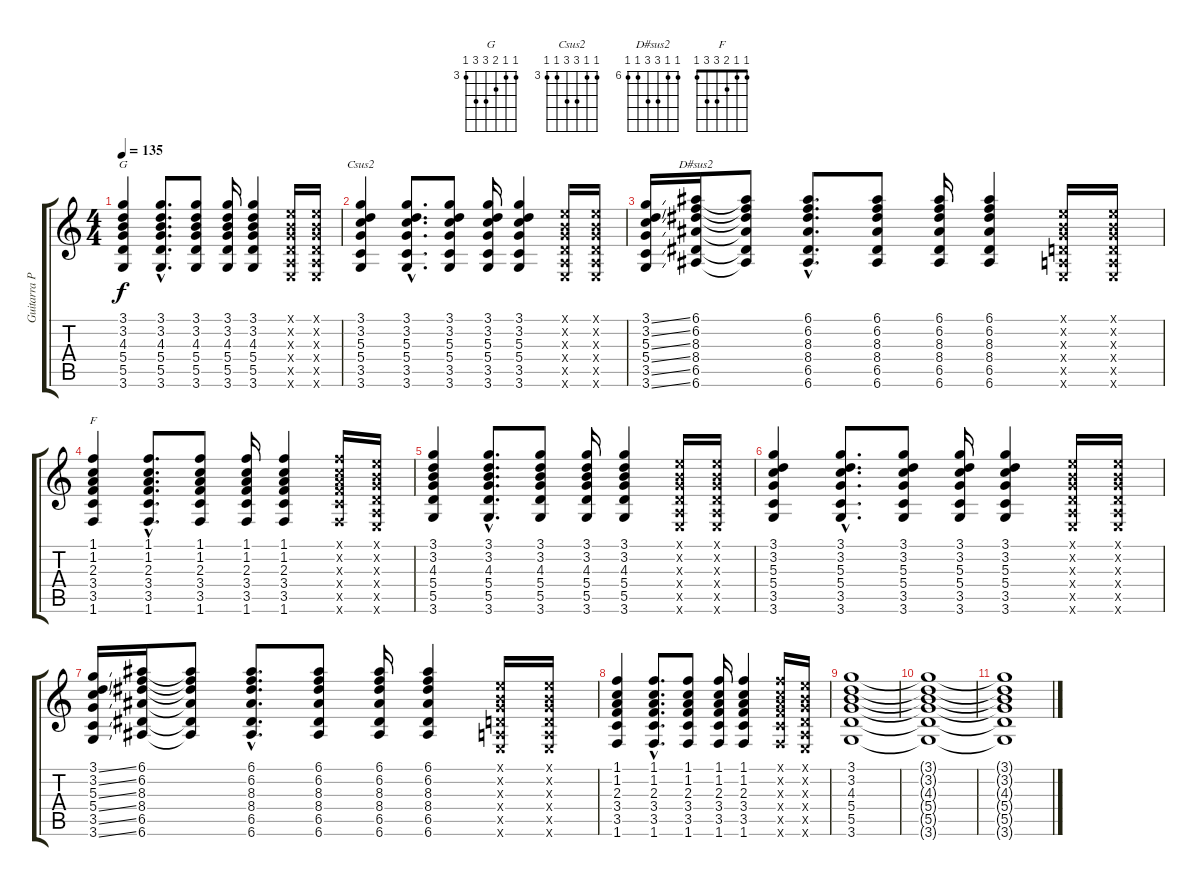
\track ("Guitarra Primera" "Guitarra P") {instrument electricguitarclean}
\staff {score tabs}
\tuning (E4 B3 G3 D3 A2 E2) {hide}
\chord ("G" 3 3 4 5 5 3) {firstfret 3}
\chord ("Csus2" 3 3 5 5 3 3) {firstfret 3}
\chord ("D#sus2" 6 6 8 8 6 6) {firstfret 6}
\chord ("F" 1 1 2 3 3 1)
\ts (4 4)
\tempo 135
\clef g2
\ks c
(3.1 3.2 4.3 5.4 5.5 3.6).4{ch "G" dy f} (3.1{hac} 3.2{hac} 4.3{hac} 5.4{hac} 5.5{hac} 3.6{hac}).8{d} (3.1 3.2 4.3 5.4 5.5 3.6).8 (3.1 3.2 4.3 5.4 5.5 3.6).16 (3.1 3.2 4.3 5.4 5.5 3.6).4 (0.1{x} 0.2{x} 0.3{x} 0.4{x} 0.5{x} 0.6{x}).16 (0.1{x} 0.2{x} 0.3{x} 0.4{x} 0.5{x} 0.6{x}).16 |
(3.1 3.2 5.3 5.4 3.5 3.6).4{ch "Csus2"} (3.1{hac} 3.2{hac} 5.3{hac} 5.4{hac} 3.5{hac} 3.6{hac}).8{d} (3.1 3.2 5.3 5.4 3.5 3.6).8 (3.1 3.2 5.3 5.4 3.5 3.6).16 (3.1 3.2 5.3 5.4 3.5 3.6).4 (0.1{x} 0.2{x} 0.3{x} 0.4{x} 0.5{x} 0.6{x}).16 (0.1{x} 0.2{x} 0.3{x} 0.4{x} 0.5{x} 0.6{x}).16 |
(3.1{ss} 3.2{ss} 5.3{ss} 5.4{ss} 3.5{ss} 3.6{ss}).16 (6.1 6.2 8.3 8.4 6.5 6.6).16{ch "D#sus2"} (6.1{t} 6.2{t} 8.3{t} 8.4{t} 6.5{t} 6.6{t}).8 (6.1{hac} 6.2{hac} 8.3{hac} 8.4{hac} 6.5{hac} 6.6{hac}).8{d} (6.1 6.2 8.3 8.4 6.5 6.6).8 (6.1 6.2 8.3 8.4 6.5 6.6).16 (6.1 6.2 8.3 8.4 6.5 6.6).4 (0.1{x} 0.2{x} 0.3{x} 0.4{x} 0.5{x} 0.6{x}).16 (0.1{x} 0.2{x} 0.3{x} 0.4{x} 0.5{x} 0.6{x}).16 |
(1.1 1.2 2.3 3.4 3.5 1.6).4{ch "F"} (1.1{hac} 1.2{hac} 2.3{hac} 3.4{hac} 3.5{hac} 1.6{hac}).8{d} (1.1 1.2 2.3 3.4 3.5 1.6).8 (1.1 1.2 2.3 3.4 3.5 1.6).16 (1.1 1.2 2.3 3.4 3.5 1.6).4 (1.1{x} 1.2{x} 2.3{x} 3.4{x} 3.5{x} 1.6{x}).16 (0.1{x} 0.2{x} 0.3{x} 0.4{x} 0.5{x} 0.6{x}).16 |
(3.1 3.2 4.3 5.4 5.5 3.6).4 (3.1{hac} 3.2{hac} 4.3{hac} 5.4{hac} 5.5{hac} 3.6{hac}).8{d} (3.1 3.2 4.3 5.4 5.5 3.6).8 (3.1 3.2 4.3 5.4 5.5 3.6).16 (3.1 3.2 4.3 5.4 5.5 3.6).4 (0.1{x} 0.2{x} 0.3{x} 0.4{x} 0.5{x} 0.6{x}).16 (0.1{x} 0.2{x} 0.3{x} 0.4{x} 0.5{x} 0.6{x}).16 |
(3.1 3.2 5.3 5.4 3.5 3.6).4 (3.1{hac} 3.2{hac} 5.3{hac} 5.4{hac} 3.5{hac} 3.6{hac}).8{d} (3.1 3.2 5.3 5.4 3.5 3.6).8 (3.1 3.2 5.3 5.4 3.5 3.6).16 (3.1 3.2 5.3 5.4 3.5 3.6).4 (0.1{x} 0.2{x} 0.3{x} 0.4{x} 0.5{x} 0.6{x}).16 (0.1{x} 0.2{x} 0.3{x} 0.4{x} 0.5{x} 0.6{x}).16 |
(3.1{ss} 3.2{ss} 5.3{ss} 5.4{ss} 3.5{ss} 3.6{ss}).16 (6.1 6.2 8.3 8.4 6.5 6.6).16 (6.1{t} 6.2{t} 8.3{t} 8.4{t} 6.5{t} 6.6{t}).8 (6.1{hac} 6.2{hac} 8.3{hac} 8.4{hac} 6.5{hac} 6.6{hac}).8{d} (6.1 6.2 8.3 8.4 6.5 6.6).8 (6.1 6.2 8.3 8.4 6.5 6.6).16 (6.1 6.2 8.3 8.4 6.5 6.6).4 (0.1{x} 0.2{x} 0.3{x} 0.4{x} 0.5{x} 0.6{x}).16 (0.1{x} 0.2{x} 0.3{x} 0.4{x} 0.5{x} 0.6{x}).16 |
(1.1 1.2 2.3 3.4 3.5 1.6).4 (1.1{hac} 1.2{hac} 2.3{hac} 3.4{hac} 3.5{hac} 1.6{hac}).8{d} (1.1 1.2 2.3 3.4 3.5 1.6).8 (1.1 1.2 2.3 3.4 3.5 1.6).16 (1.1 1.2 2.3 3.4 3.5 1.6).4 (1.1{x} 1.2{x} 2.3{x} 3.4{x} 3.5{x} 1.6{x}).16 (0.1{x} 0.2{x} 0.3{x} 0.4{x} 0.5{x} 0.6{x}).16 |
(3.1 3.2 4.3 5.4 5.5 3.6).1 |
(3.1{t} 3.2{t} 4.3{t} 5.4{t} 5.5{t} 3.6{t}).1 |
(3.1{t} 3.2{t} 4.3{t} 5.4{t} 5.5{t} 3.6{t}).1
